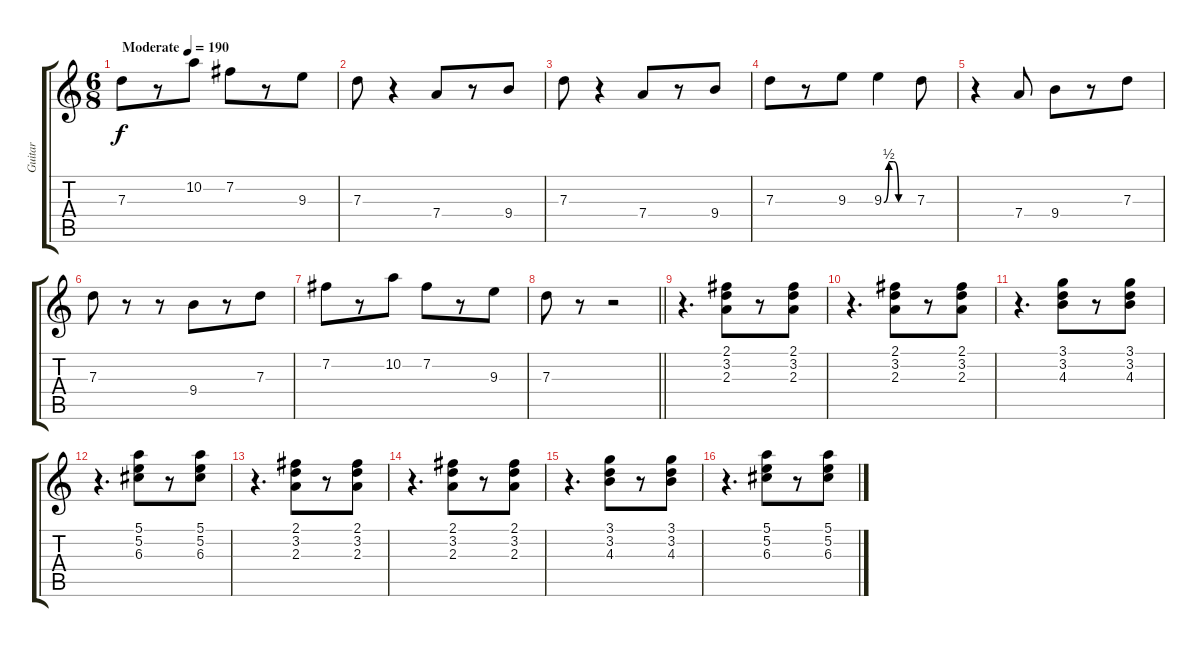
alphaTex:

\track ("Guitar" "Guitar") {instrument overdrivenguitar}
\staff {score tabs}
\tuning (E4 B3 G3 D3 A2 D2) {hide}
\ts (6 8)
\tempo (190 "Moderate")
\clef g2
\ks c
7.3.8{dy f instrument electricguitarclean} r.8 10.2.8 7.2.8 r.8 9.3.8 |
7.3.8 r.4 7.4.8 r.8 9.4.8 |
7.3.8 r.4 7.4.8 r.8 9.4.8 |
7.3.8 r.8 9.3.8 9.3{be (custom 0 0 10 2 20 2 30 0 60 0)}.4 7.3.8 |
r.4 7.4.8 9.4.8 r.8 7.3.8 |
7.3.8 r.8 r.8 9.4.8 r.8 7.3.8 |
7.2.8 r.8 10.2.8 7.2.8 r.8 9.3.8 |
\barLineRight lightlight
7.3.8 r.8 r.2 |
r.4{d} (2.1 3.2 2.3).8 r.8 (2.1 3.2 2.3).8 |
r.4{d} (2.1 3.2 2.3).8 r.8 (2.1 3.2 2.3).8 |
r.4{d} (3.1 3.2 4.3).8 r.8 (3.1 3.2 4.3).8 |
r.4{d} (5.1 5.2 6.3).8 r.8 (5.1 5.2 6.3).8 |
r.4{d} (2.1 3.2 2.3).8 r.8 (2.1 3.2 2.3).8 |
r.4{d} (2.1 3.2 2.3).8 r.8 (2.1 3.2 2.3).8 |
r.4{d} (3.1 3.2 4.3).8 r.8 (3.1 3.2 4.3).8 |
r.4{d} (5.1 5.2 6.3).8 r.8 (5.1 5.2 6.3).8
